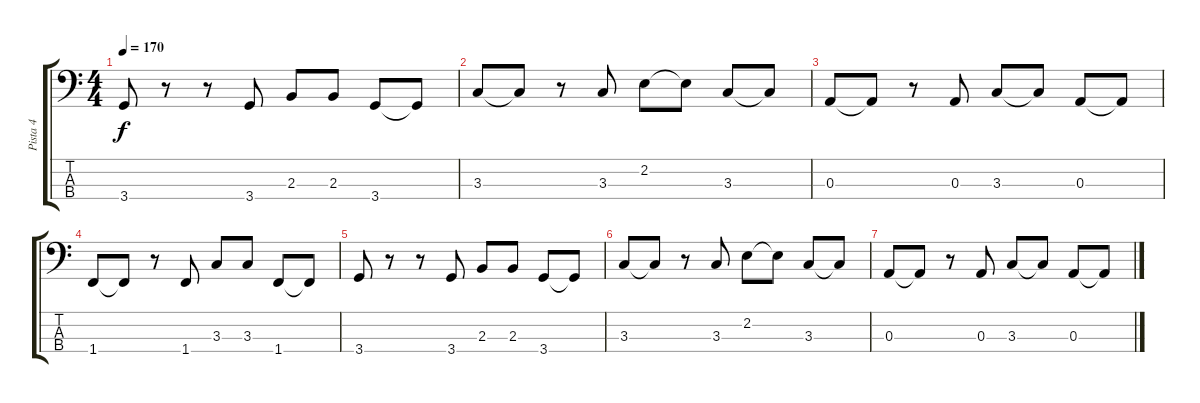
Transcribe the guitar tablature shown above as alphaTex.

\track ("Pista 4" "Pista 4") {instrument electricbassfinger}
\staff {score tabs}
\tuning (G2 D2 A1 E1) {hide}
\ts (4 4)
\tempo 170
\clef f4
\ks c
3.4.8{dy f} r.8 r.8 3.4.8 2.3.8 2.3.8 3.4.8 3.4{t}.8 |
3.3.8 3.3{t}.8 r.8 3.3.8 2.2.8 2.2{t}.8 3.3.8 3.3{t}.8 |
0.3.8 0.3{t}.8 r.8 0.3.8 3.3.8 3.3{t}.8 0.3.8 0.3{t}.8 |
1.4.8 1.4{t}.8 r.8 1.4.8 3.3.8 3.3.8 1.4.8 1.4{t}.8 |
3.4.8 r.8 r.8 3.4.8 2.3.8 2.3.8 3.4.8 3.4{t}.8 |
3.3.8 3.3{t}.8 r.8 3.3.8 2.2.8 2.2{t}.8 3.3.8 3.3{t}.8 |
0.3.8 0.3{t}.8 r.8 0.3.8 3.3.8 3.3{t}.8 0.3.8 0.3{t}.8
